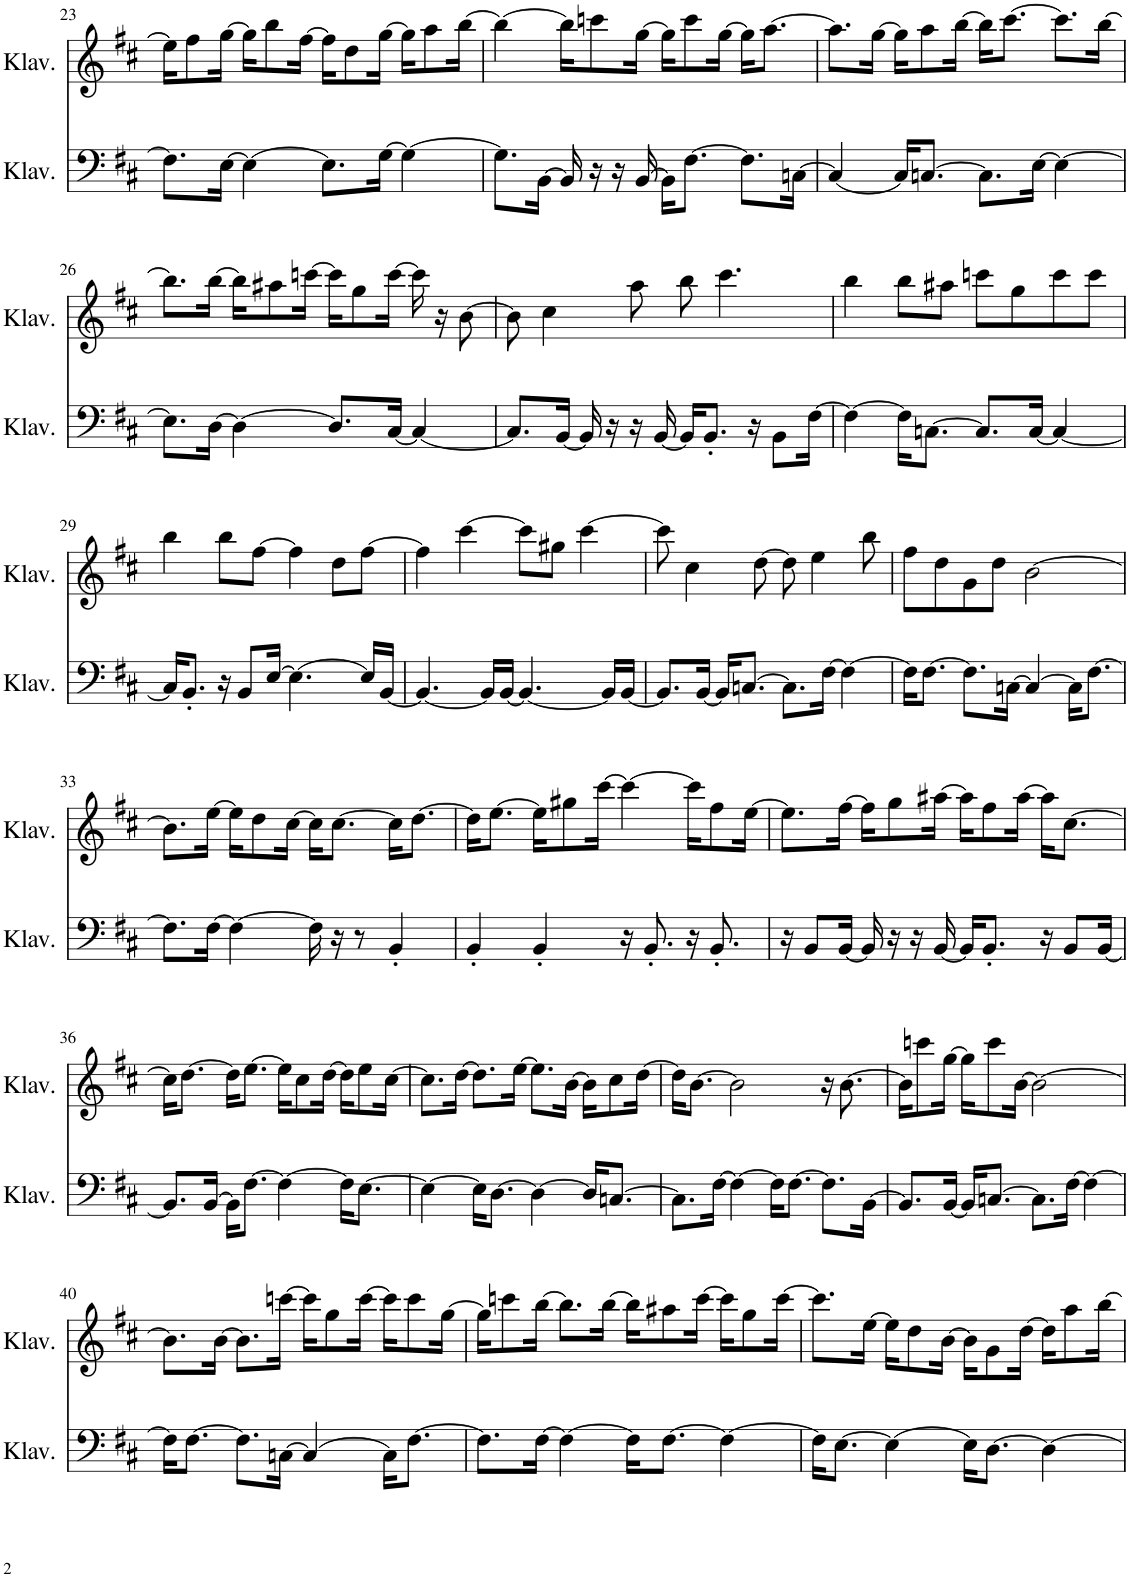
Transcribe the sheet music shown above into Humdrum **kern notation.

**kern	**kern
*part2	*part1
*staff2	*staff1
*I"Klavier	*I"Klavier
*I'Klav.	*I'Klav.
!!LO:PB:g=z
*clefF4	*clefG2
*k[f#c#]	*k[f#c#]
*M4/4	*M4/4
=23	=23
8.F#\L]	16ee\KL]
.	8ff#\
[16E\Jk	[16gg\Jk
4E\_	16gg\KL]
.	8bb\
.	[16ff#\Jk
8.E\L]	16ff#\KL]
.	8dd\
[16G\Jk	[16gg\Jk
4G\_	16gg\KL]
.	8aa\
.	[16bb\Jk
=24	=24
8.G\L]	4bb\_
[16BB\Jk	.
16BB/]	16bb\KL]
16r	8cccn\
16r	.
[16BB/	[16gg\Jk
16BB\KL]	16gg\KL]
[8.F#\J	8ccc\
.	[16gg\Jk
8.F#\L]	16gg\KL]
.	[8.aa\J
[16Cn\Jk	.
=25	=25
4C/_	8.aa\L]
.	[16gg\Jk
16C/KL]	16gg\KL]
[8.Cn/J	8aa\
.	[16bb\Jk
8.C\L]	16bb\KL]
.	[8.ccc#\J
[16E\Jk	.
4E\_	8.ccc#\L]
.	[16bb\Jk
!!LO:LB:g=z
=26	=26
8.E\L]	8.bb\L]
[16D\Jk	[16bb\Jk
4D\_	16bb\KL]
.	8aa#X\
.	[16cccn\Jk
8.D/L]	16ccc\KL]
.	8gg\
[16C#/Jk	[16ccc\Jk
4C#/_	16ccc\]
.	16r
.	[8b\
=27	=27
8.C#/L]	8b\]
.	4cc#\
[16BB/Jk	.
16BB/]	.
16r	.
16r	8aa\
[16BB/	.
16BB/KL]	8bb\
8.BB'/J	.
.	4.ccc#\
16r	.
8BB\L	.
[16F#\Jk	.
=28	=28
4F#\_	4bb\
16F#\KL]	8bb\L
[8.Cn\J	.
.	8aa#X\J
8.C/L]	8cccn\L
.	8gg\
[16C/Jk	.
4C/_	8ccc\
.	8ccc\J
!!LO:LB:g=z
=29	=29
16C/KL]	4bb\
8.BB'/J	.
16r	8bb\L
8BB/L	.
.	[8ff#\J
[16E/Jk	.
4.E\_	4ff#\]
.	8dd\L
16E/LL]	[8ff#\J
[16BB/JJ	.
=30	=30
4.BB/_	4ff#\]
.	[4ccc#\
16BB/LL]	.
[16BB/JJ	.
4.BB/_	8ccc#\L]
.	8gg#X\J
.	[4ccc#\
16BB/LL]	.
[16BB/JJ	.
=31	=31
8.BB/L]	8ccc#\]
.	4cc#\
[16BB/Jk	.
16BB/KL]	.
[8.Cn/J	.
.	[8dd\
8.C\L]	8dd\]
.	4ee\
[16F#\Jk	.
4F#\_	.
.	8bb\
=32	=32
16F#\KL]	8ff#\L
[8.F#\J	.
.	8dd\
8.F#\L]	8g\
.	8dd\J
[16Cn\Jk	.
4C/_	[2b\
16C\KL]	.
[8.F#\J	.
!!LO:LB:g=z
=33	=33
8.F#\L]	8.b\L]
[16F#\Jk	[16ee\Jk
4F#\_	16ee\KL]
.	8dd\
.	[16cc#\Jk
16F#\]	16cc#\KL]
16r	[8.cc#\J
8r	.
4BB'/	16cc#\KL]
.	[8.dd\J
=34	=34
4BB'/	16dd\KL]
.	[8.ee\J
4BB'/	16ee\KL]
.	8gg#X\
.	[16ccc#\Jk
16r	4ccc#\_
8.BB'/	.
16r	16ccc#\KL]
8.BB'/	8ff#\
.	[16ee\Jk
=35	=35
16r	8.ee\L]
8BB/L	.
[16BB/Jk	[16ff#\Jk
16BB/]	16ff#\KL]
16r	8gg\
16r	.
[16BB/	[16aa#X\Jk
16BB/KL]	16aa#\KL]
8.BB'/J	8ff#\
.	[16aa#\Jk
16r	16aa#\KL]
8BB/L	[8.cc#\J
[16BB/Jk	.
!!LO:LB:g=z
=36	=36
8.BB/L]	16cc#\KL]
.	[8.dd\J
[16BB/Jk	.
16BB\KL]	16dd\KL]
[8.F#\J	[8.ee\J
4F#\_	16ee\KL]
.	8cc#\
.	[16dd\Jk
16F#\KL]	16dd\KL]
[8.E\J	8ee\
.	[16cc#\Jk
=37	=37
4E\_	8.cc#\L]
.	[16dd\Jk
16E\KL]	8.dd\L]
[8.D\J	.
.	[16ee\Jk
4D\_	8.ee\L]
.	[16b\Jk
16D/KL]	16b\KL]
[8.Cn/J	8cc#\
.	[16dd\Jk
=38	=38
8.C\L]	16dd\KL]
.	[8.b\J
[16F#\Jk	.
4F#\_	2b\]
16F#\KL]	.
[8.F#\J	.
8.F#\L]	16r
.	[8.b\
[16BB\Jk	.
=39	=39
8.BB/L]	16b\KL]
.	8cccn\
[16BB/Jk	[16gg\Jk
16BB/KL]	16gg\KL]
[8.Cn/J	8ccc\
.	[16b\Jk
8.C\L]	2b\_
[16F#\Jk	.
4F#\_	.
!!LO:LB:g=z
=40	=40
16F#\KL]	8.b\L]
[8.F#\J	.
.	[16b\Jk
8.F#\L]	8.b\L]
[16Cn\Jk	[16cccn\Jk
4C/_	16ccc\KL]
.	8gg\
.	[16ccc\Jk
16C\KL]	16ccc\KL]
[8.F#\J	8ccc\
.	[16gg\Jk
=41	=41
8.F#\L]	16gg\KL]
.	8cccn\
[16F#\Jk	[16bb\Jk
4F#\_	8.bb\L]
.	[16bb\Jk
16F#\KL]	16bb\KL]
[8.F#\J	8aa#X\
.	[16ccc\Jk
4F#\_	16ccc\KL]
.	8gg\
.	[16ccc\Jk
=42	=42
16F#\KL]	8.ccc\L]
[8.E\J	.
.	[16ee\Jk
4E\_	16ee\KL]
.	8dd\
.	[16b\Jk
16E\KL]	16b\KL]
[8.D\J	8g\
.	[16dd\Jk
4D\_	16dd\KL]
.	8aa\
.	[16bb\Jk
=	=
*-	*-
